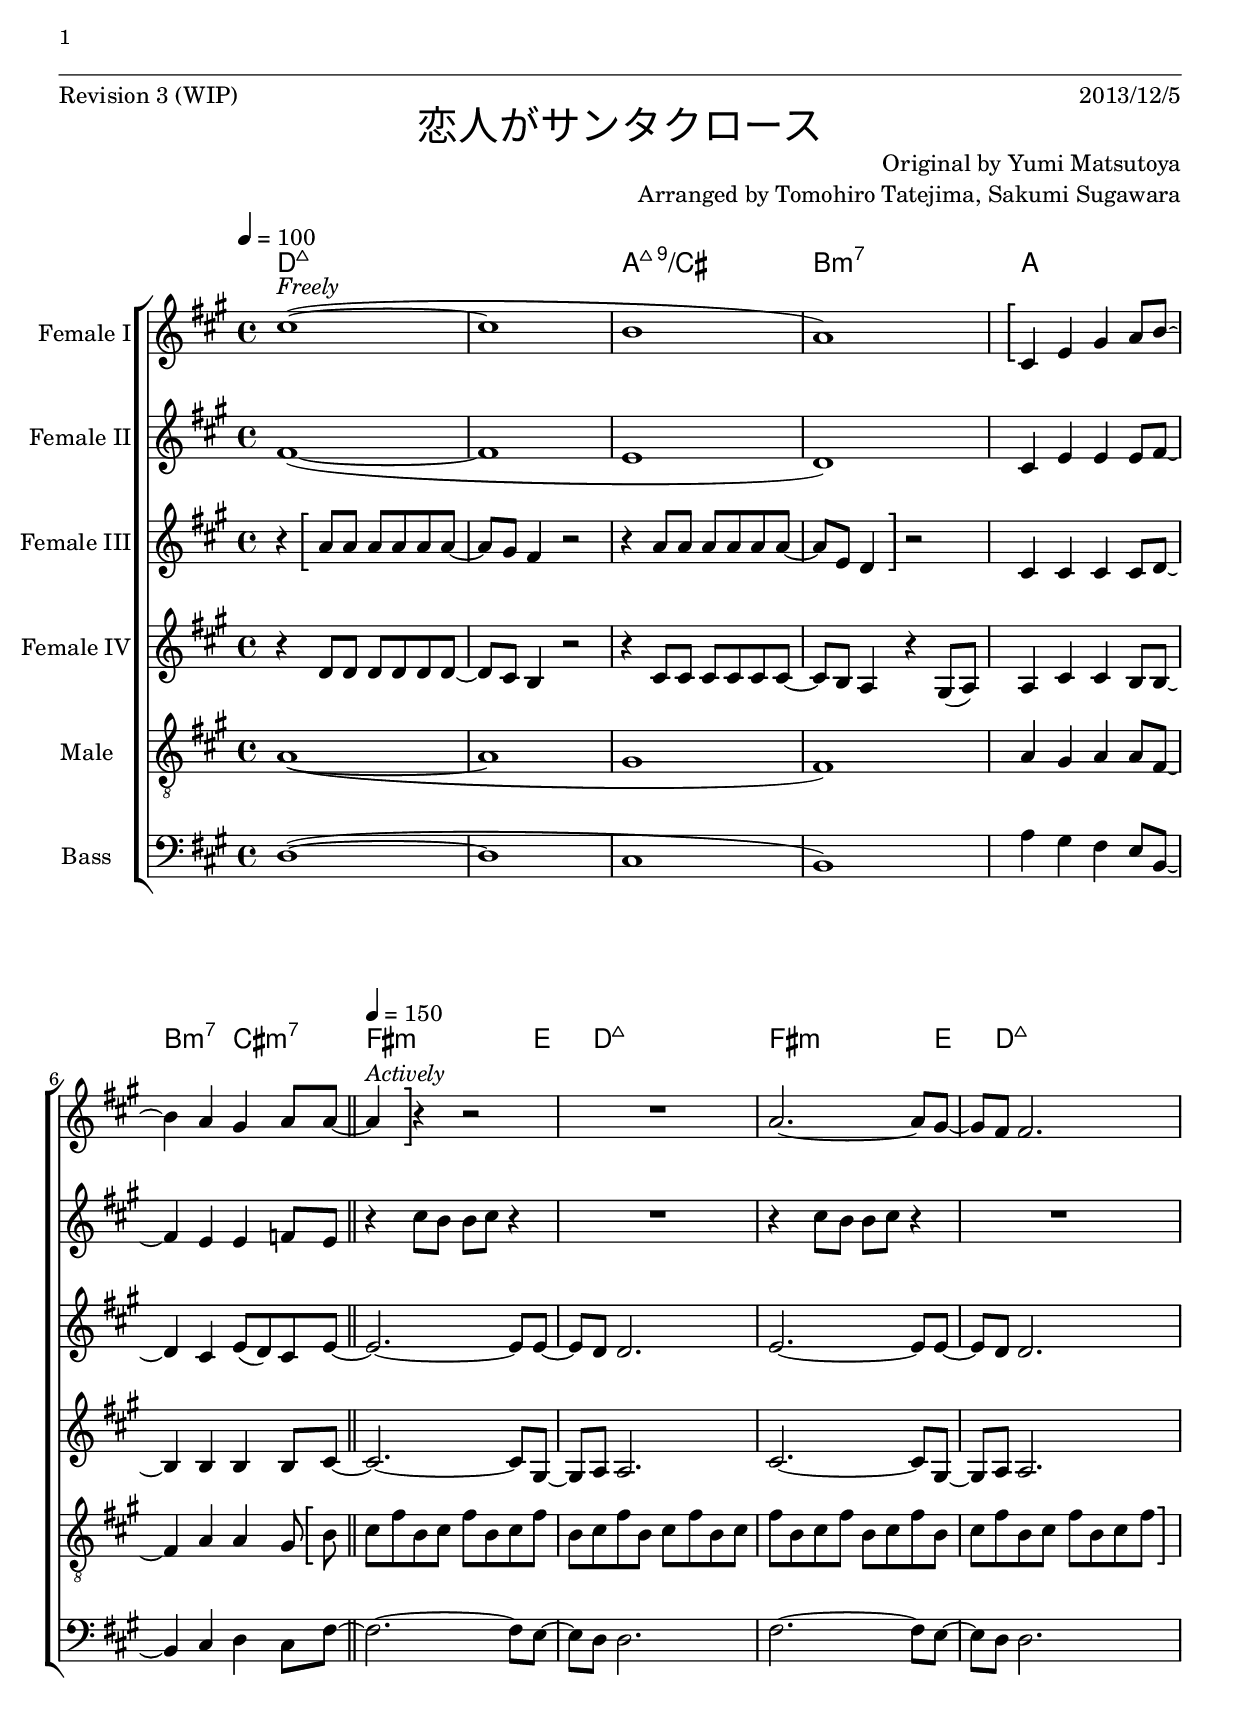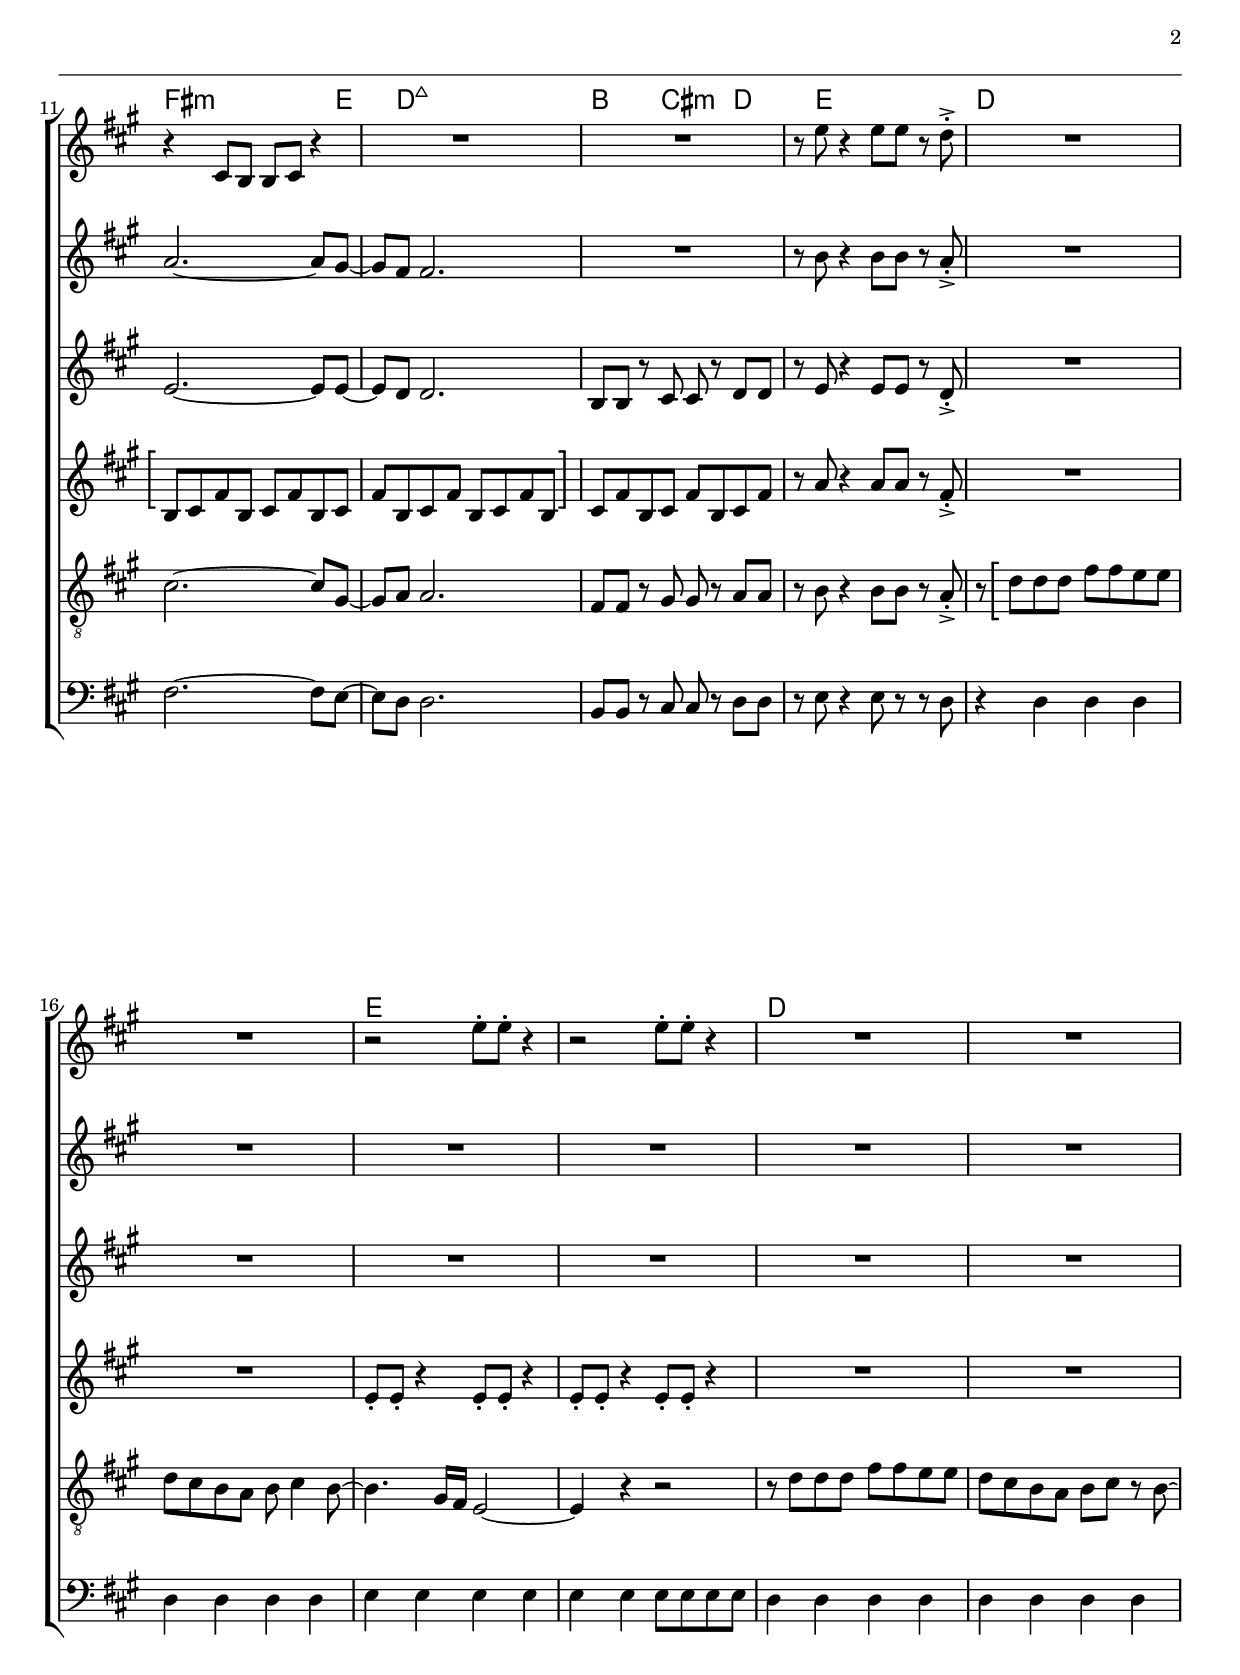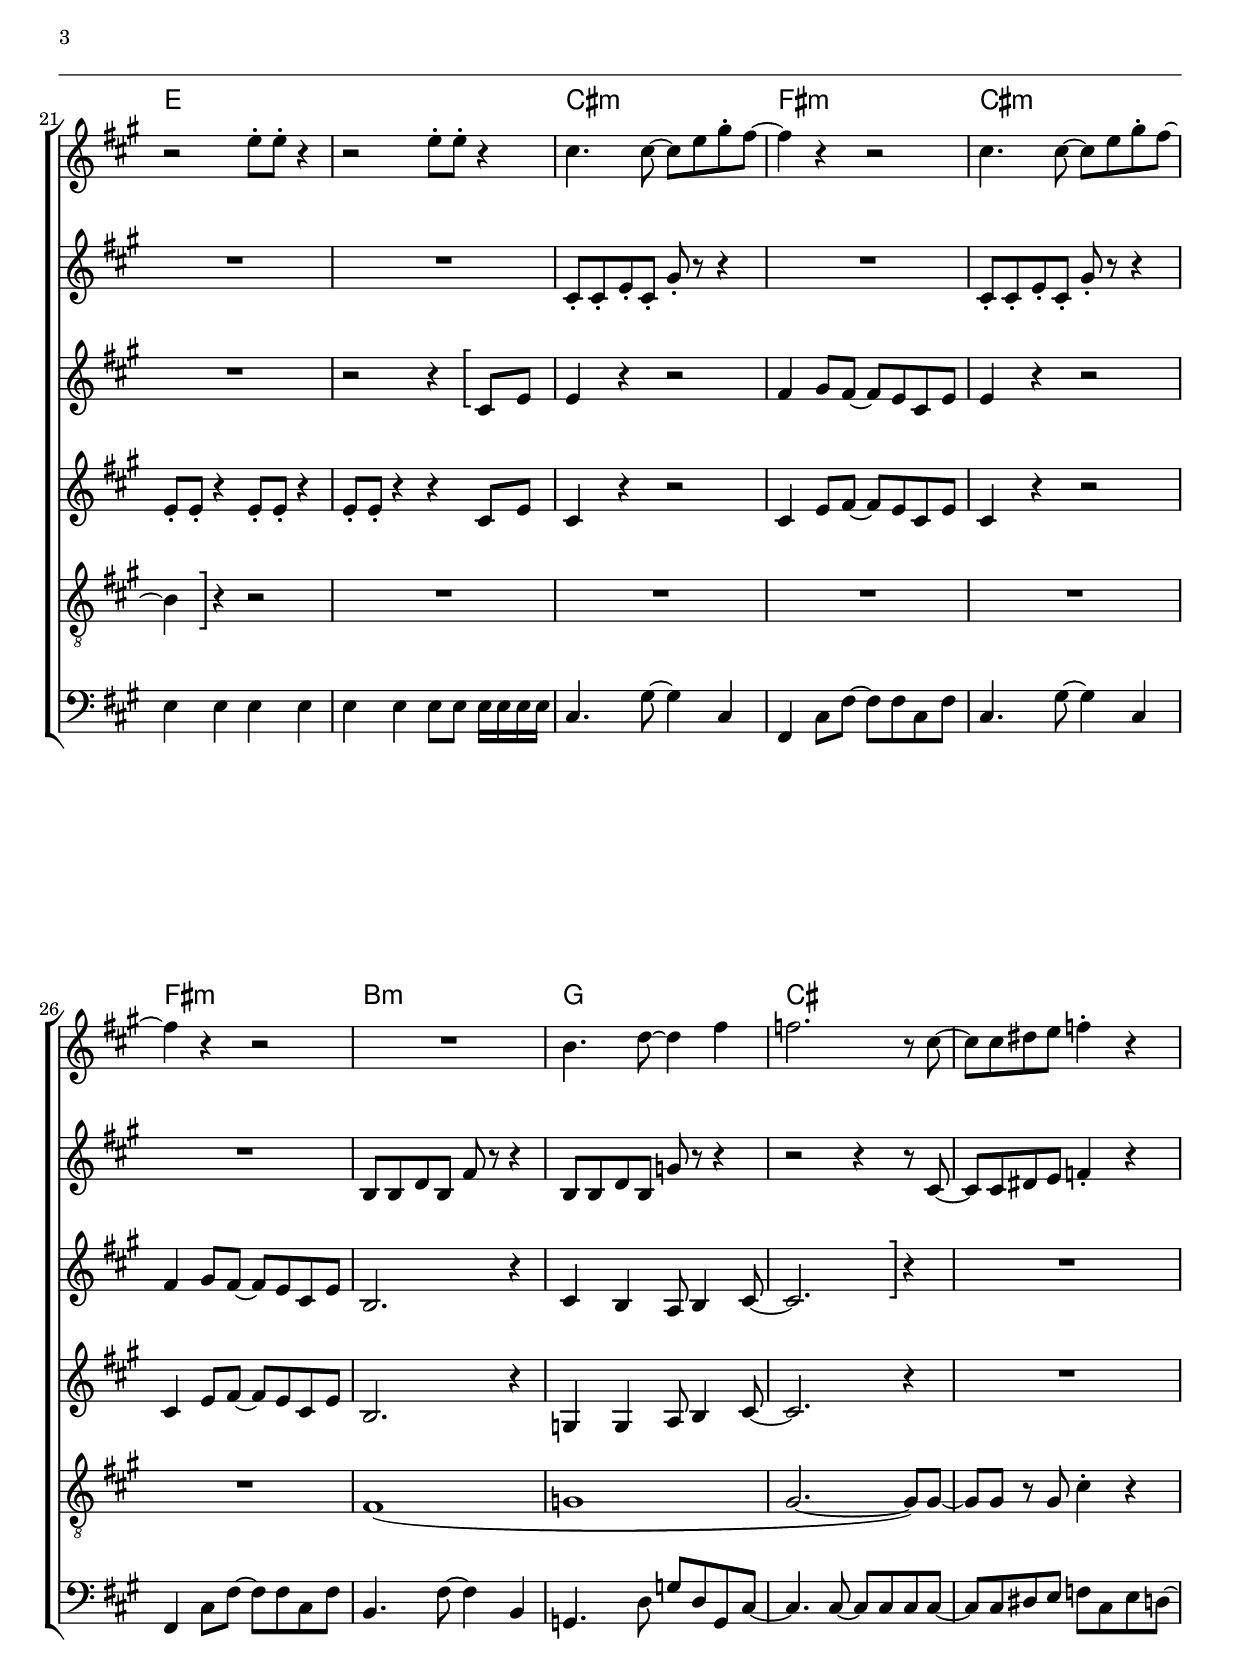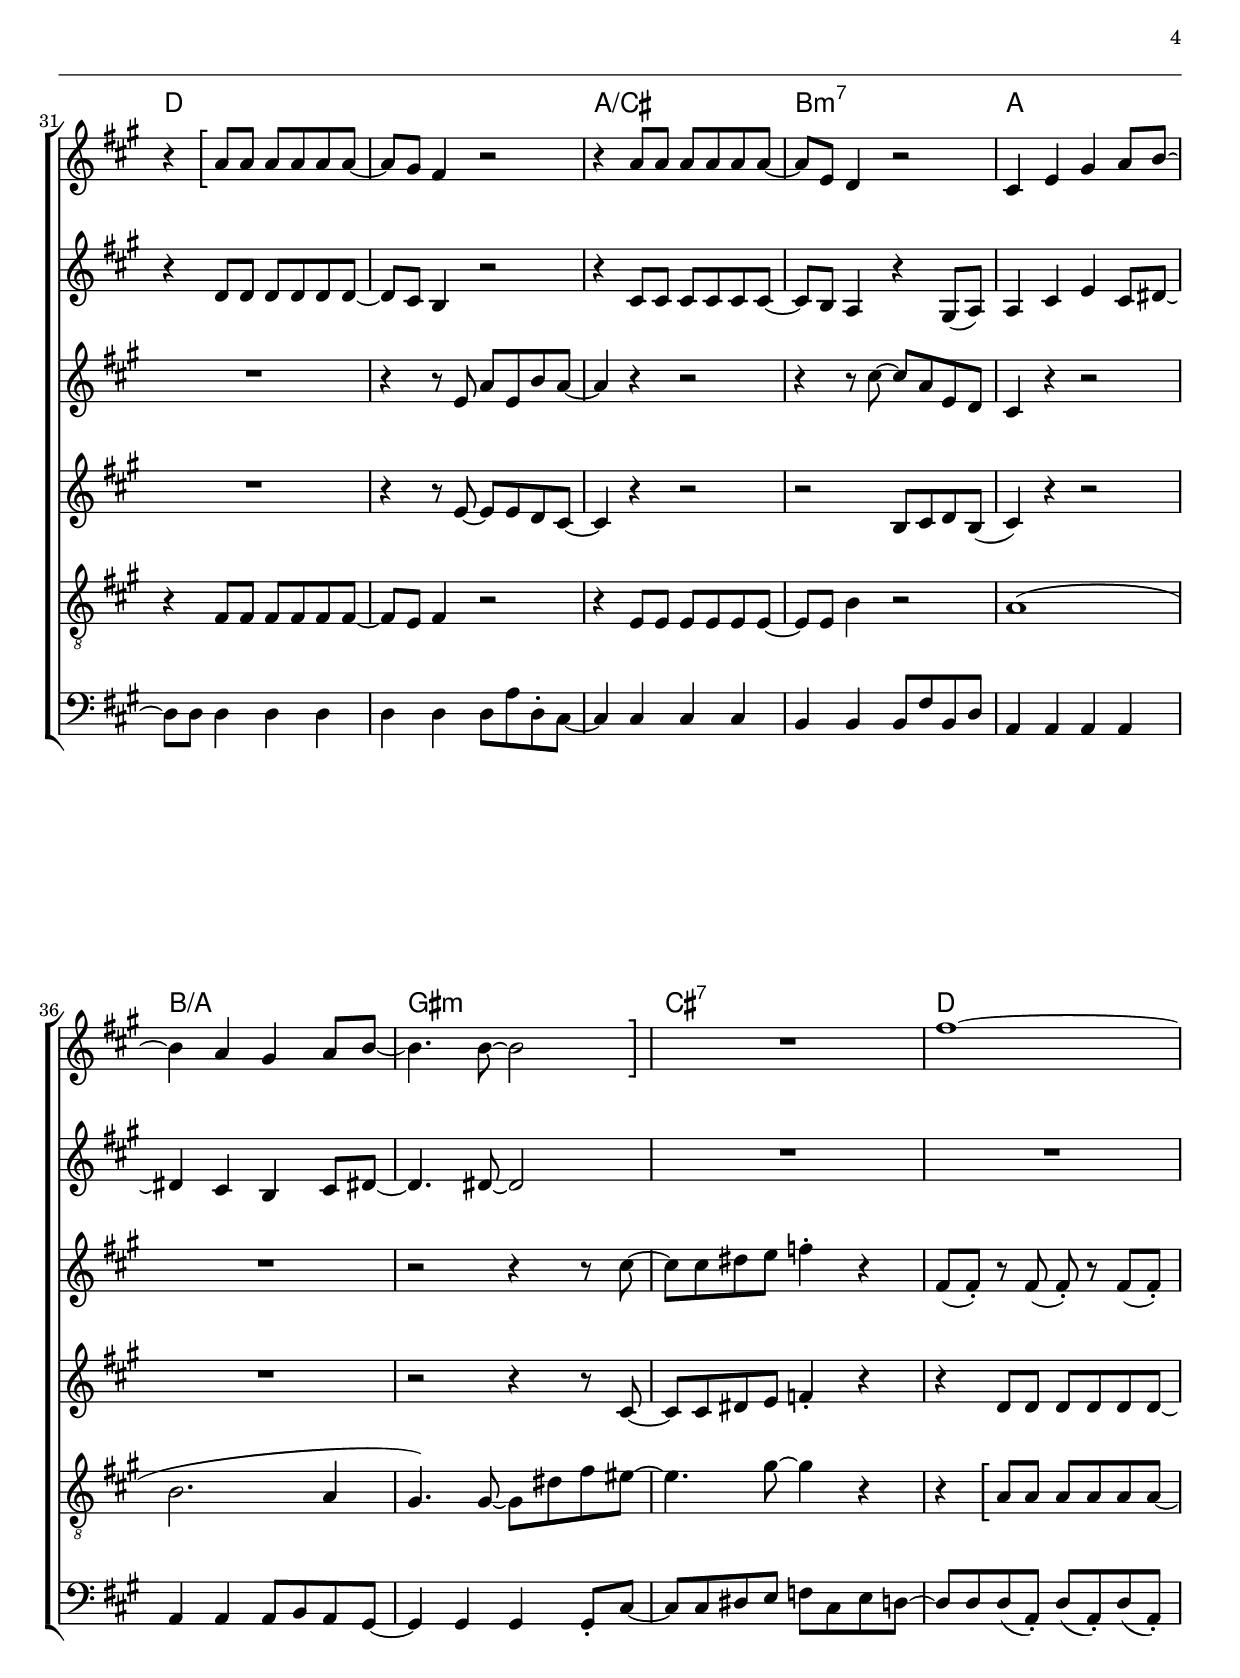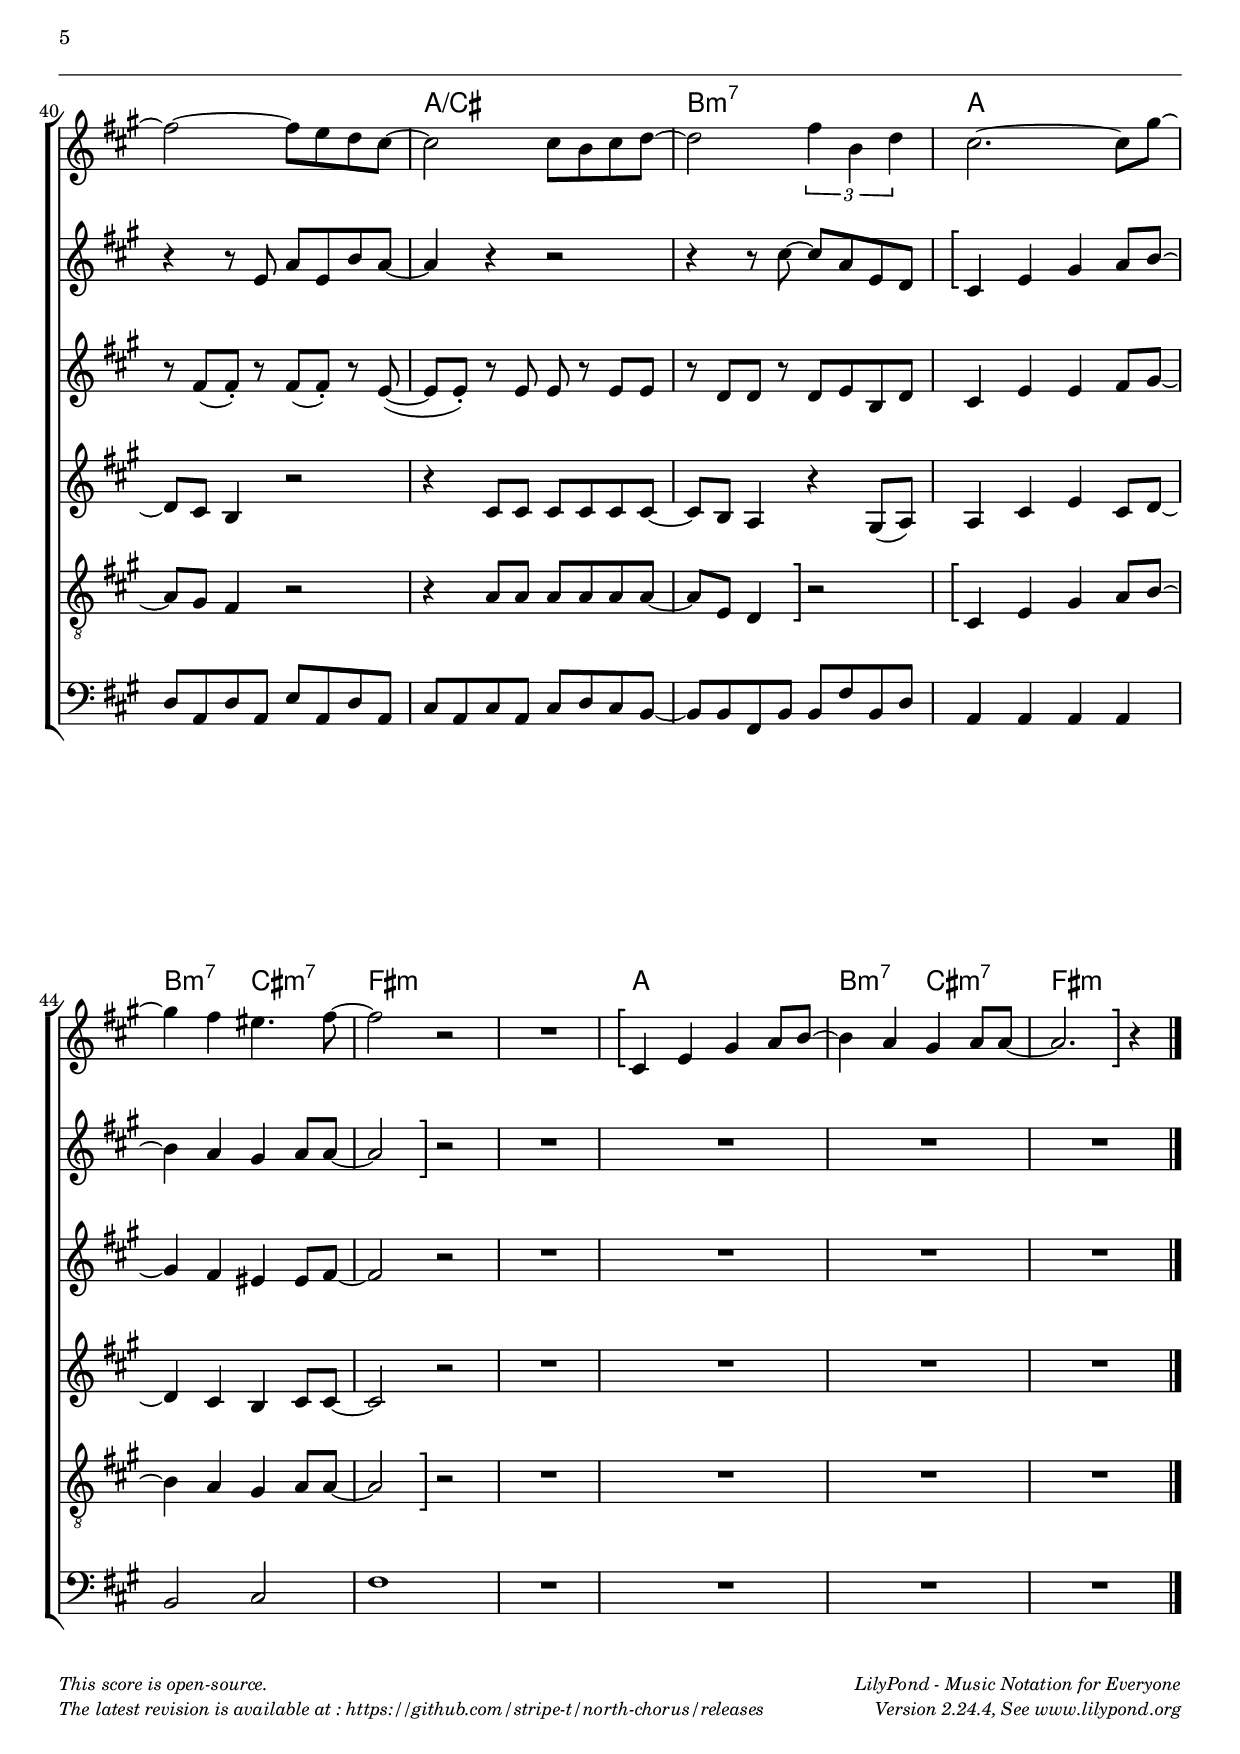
% Template revision 2
%
% For Flescobaldi :
% -*- indent-width: 4; tab-width: 4; indent-tabs: true;

\version "2.16.0"
\include "articulate.ly"


% The below, invented by Mats Bengtsson, creates left and right brackets vertically 
% spanning an entire staff. It is useful for offseting optional passages of music,
% as shown in the example

% The number next to "th" in (th 0.2) controls thickness of the brackets. 
#(define-markup-command (left-bracket layout props) ()
	 "Draw left hand bracket"
	 (let* ((th 0.2) ;; todo: take from GROB
			(width (* 2.5 th)) ;; todo: take from GROB
			(ext '(-2.8 . 2.8))) ;; todo: take line-count into account
		 (ly:bracket Y ext th width)))

leftBracket = {
	\once\override BreathingSign #'text = #(make-left-bracket-markup)
	\once\override BreathingSign #'break-visibility = #end-of-line-invisible
	\once\override BreathingSign #'Y-offset = ##f
	% Trick to print it after barlines and signatures:
	\once\override BreathingSign #'break-align-symbol = #'custos
	\breathe
}


#(define-markup-command (right-bracket layout props) ()
	 "Draw right hand bracket"
	 (let* ((th .2);;todo: take from GROB
			(width (* 2.5 th)) ;; todo: take from GROB
			(ext '(-2.8 . 2.8))) ;; todo: take line-count into account
		 (ly:bracket Y ext th (- width))))

rightBracket = {
	\once\override BreathingSign #'text = #(make-right-bracket-markup)
	\once\override BreathingSign #'Y-offset = ##f
	\breathe
}

\paper {
	bookTitleMarkup = \markup {
		\column {
			\fill-line {
				"Revision 3 (WIP)"
				"2013/12/5"
			}
			\fill-line {
				\override #'(font-name . "IPAex明朝")
				\fontsize #5 "恋人がサンタクロース"
			}
			\fill-line {
				\null
				"Original by Yumi Matsutoya"
			}
			\fill-line {
				\null
				"Arranged by Tomohiro Tatejima, Sakumi Sugawara"
			}
		}
	}
	oddHeaderMarkup = \markup {
		\column {
			\fill-line {
				\fontsize #-1 \fromproperty #'page:page-number-string \null
			}
			\draw-hline
		}

	}
	evenHeaderMarkup = \markup {
		\column {
			\fill-line {
				\null \fontsize #-1 \fromproperty #'page:page-number-string
			}
			\draw-hline
		}
	}

	oddFooterMarkup = \markup {
		\on-the-fly #last-page \column{
			\fontsize #-2 \italic \fill-line {
				\left-column {"This score is open-source." "The latest revision is available at : https://github.com/stripe-t/north-chorus/releases"}
				\right-column {"LilyPond - Music Notation for Everyone" #(string-append "Version " (lilypond-version) ", See www.lilypond.org")}
			}
		}
	}

	evenFooterMarkup = \oddFooterMarkup
}

chord = \chordmode {
	\tempo 4=100
	d1:maj7 | s | a:maj9/cis | b:m7 |
	%a4 e fis:m9 a8:maj9/e b:m | s4 a:maj9/cis e:11/d cis8:7 fis:m |
	a | b2:m7 cis:m7 \bar "||"
	\tempo 4=150
	fis2..:m e8 | s d2..:maj7 | fis2..:m e8 | s d2..:maj7 |
	fis2..:m e8 | s d2..:maj7 | b4. cis4.:m d4 | s8 e s2. |
	%d1 | s | e | s |
	%d | s | e | s |
	%cis:m | fis:m | cis:m | fis:m |
	%b:m | d | g | e |
	d1 | s | e | s |
	d | s | e | s |
	cis:m | fis:m | cis:m | fis:m |
	b:m | g | cis | s |
	d | s | a/cis | b:m7 |
	a | b/a | gis:m | cis:7 |
	d | s | a/cis | b:m7 |
	a | b2:m7 cis:m7 | fis1:m | s2 s |
	a1 | b2:m7 cis:m7 | fis1:m \bar "|."
}

fA = \relative c' {
	\key a \major
	cis'1^\markup {\italic"Freely"}( ~ | cis | b | a) |
	\leftBracket cis,4 e gis a8 b ~ | b4 a gis a8 a ~ |
	a4^\markup {\italic"Actively"} \rightBracket r r2 | R1 | a2. ~ a8 gis ~ | gis fis fis2. |
	r4 cis8 b b cis r4 | R1 | R1 | r8 e' r4 e8 e r d->-. |
	%R1 | R1 | r2 e'8-. e-. r4 | r2 e8-. e-. r4 |
	%R1 | R1 | r2 e8-. e-. r4 | r2 e8-. e-. r4 |
	%R1 | R1 | R1 | R1 |
	%R1 | R1 | R1 | r4 e ~ e4. d8->-. |
	R1 | R1 | r2 e8-. e-. r4 | r2 e8-. e-. r4 |
	R1 | R1 | r2 e8-. e-. r4 | r2 e8-. e-. r4 |
	cis4. cis8 ~ cis e gis-. fis ~ | fis4 r r2 | cis4. cis8 ~ cis e gis-. fis ~ | fis4 r r2 |
	R1 | b,4. d8 ~ d4  fis | f2. r8 cis ~ | cis cis dis e f4-. r |
	r4 \leftBracket a,8 a a a a a ~ | a gis fis4 r2 | r4 a8 a a a a a ~ | a e d4 r2 |
	cis4 e gis a8 b ~ | b4 a gis a8 b ~ | b4. b8 ~ b2 \rightBracket | R1 |
	fis'1 ~ | fis2 ~ fis8 e d cis ~ | cis2 cis8 b cis d ~ | d2 \times 2/3 { fis4 b, d } |
	cis2. ~ cis8 gis' ~ | gis4 fis eis4. fis8 ~ | fis2 r2 | R1 |
	\leftBracket cis,4 e gis a8 b ~ | b4 a gis a8 a ~ | a2. \rightBracket r4 |
}
fAlyric = \lyricmode {
	\set ignoreMelismata = ##t
	\override Lyrics . LyricText #'font-name = "IPAex明朝"
	\override Lyrics . LyricText #'font-size = #-1
}

fB = \relative c' {
	\key a \major
	fis1( ~ | fis | e | d) |
	cis4 e e e8 fis ~ | fis4 e e f8 e |
	r4 cis'8 b b cis r4 | R1 | r4 cis8 b b cis r4 | R1 |
	a2. ~ a8 gis ~ | gis fis fis2. | R1 | r8 b r4 b8 b r a->-. |
	%R1 | R1 | R1 | R1 |
	%R1 | R1 | R1 | r2 r4 cis8 e |
	%e4 r r2 | fis4 gis8 fis ~ fis e cis e | e4 r r2  | fis4 gis8 fis ~ fis e cis e |
	%b2. r4 | cis4 b a8 b4 b8 ~ | b2 r2 | r4 r8 d' ~ d4. d8->-. |
	R1 | R1 | R1 | R1 |
	R1 | R1 | R1 | R1 |
	cis,8-. cis-. e-. cis-. gis'-. r r4 | R1 | cis,8-. cis-. e-. cis-. gis'-. r r4 | R1 |
	b,8 b d b fis' r r4 | b,8 b d b g' r r4 | r2 r4 r8 cis, ~ | cis cis dis e f4-. r |
	r4 d8 d d d d d ~ | d cis b4 r2 | r4 cis8 cis cis cis cis cis ~ | cis b a4 r4 gis8( a) |
	a4 cis e cis8 dis ~ | dis4 cis b cis8 dis ~ | dis4. dis8 ~ dis2 | R1 |
	R1 | r4 r8 e a e b' a ~ | a4 r r2 | r4 r8 cis ~ cis a e d |
	\leftBracket cis4 e gis a8 b ~ | b4 a gis a8 a ~ | a2 \rightBracket r | R1 |
	R1 | R1 | R1 |
}
fBlyric = \lyricmode {
	\set ignoreMelismata = ##t
	\override Lyrics . LyricText #'font-name = "IPAex明朝"
	\override Lyrics . LyricText #'font-size = #-1
}

fC = \relative c'{
	\key a \major
	r4 \leftBracket a'8 a a a a a ~ | a gis fis4 r2 | r4 a8 a a a a a ~ | a e d4 \rightBracket r2 |
	cis4 cis cis cis8 d ~ | d4 cis e8( d) cis e ~ |
	e2. ~ e8 e8 ~ | e d d2. | e2. ~ e8 e8 ~ | e d d2. |
	e2. ~ e8 e8 ~ | e d d2. | b8 b r cis cis r d d | r e r4 e8 e r d->-. |
	%R1 | R1 | R1 | R1 |
	%R1 | R1 | R1 | R1 |
	%cis8-. cis-. e-. cis-. gis'-. r r4 | R1 | cis,8-. cis-. e-. cis-. gis'-. r r4 | R1 |
	%b,8 b d b fis' r r4 | a,8 a d a fis' r r4 | b,8 b d b g' r g e ~ | e r r4 b'4. a8->-. |
	R1 | R1 | R1 | R1 |
	R1 | R1 | R1 | r2 r4 \leftBracket cis8 e |
	e4 r r2 | fis4 gis8 fis ~ fis e cis e | e4 r r2  | fis4 gis8 fis ~ fis e cis e |
	b2. r4 | cis4 b a8 b4 cis8 ~ | cis2. \rightBracket r4 | R1 |
	R1 | r4 r8 e a e b' a ~ | a4 r r2 | r4 r8 cis ~ cis a e d |
	cis4 r r2 | R1 | r2 r4 r8 cis' ~ | cis cis dis e f4-. r |
	fis,8( fis-.) r fis8( fis-.) r fis8( fis-.) | r fis8( fis-.) r fis8( fis-.) r e( ~ | e e-.) r e e r e e | r d d r d e b d |
	cis4 e e fis8 gis ~ | gis4 fis eis eis8 fis ~ | fis2 r2 | R1 |
	R1 | R1 | R1 |
}
fClyric = \lyricmode {
	\set ignoreMelismata = ##t
	\override Lyrics . LyricText #'font-name = "IPAex明朝"
	\override Lyrics . LyricText #'font-size = #-1
}

fD = \relative c'{
	\key a \major
	r4 d8 d d d d d ~ | d cis b4 r2 | r4 cis8 cis cis cis cis cis ~ | cis b a4 r4 gis8( a) |
	a4 cis cis b8 b ~ | b4 b b b8 cis ~ |
	cis2. ~ cis8 gis8 ~ | gis a a2. | cis2. ~ cis8 gis8 ~ | gis a a2. |
	\leftBracket b8 cis fis b, cis fis b, cis | fis b, cis fis b, cis fis b, \rightBracket | cis fis b, cis fis b, cis fis | r a r4 a8 a r fis->-. |
	%r8 d d d fis fis e e | d cis b a b cis4 b8 ~ | b4. gis16 fis e2 ~ | e4 r4 r2 |
	%r8 d' d d fis fis e e | d cis b a b cis8 r b8 ~ | b4 r r2 | R1 |
	%R1 | R1 | R1 | R1 |
	%R1 | R1 | R1 | r2 r8 a'4 d8->-. |
	R1 | R1 | e8-. e-. r4 e8-. e-. r4 | e8-. e-. r4 e8-. e-. r4 |
	R1 | R1 | e8-. e-. r4 e8-. e-. r4 | e8-. e-. r4 r cis8 e |
	cis4 r r2 | cis4 e8 fis ~ fis e cis e | cis4 r r2 | cis4 e8 fis ~ fis e cis e |
	b2. r4 | g4 g a8 b4 cis8 ~ | cis2. r4 | R1 |
	R1 | r4 r8 e ~ e e d cis ~ | cis4 r r2 | r2 b8 cis d b( |
	cis4) r r2 | R1 | r2 r4 r8 cis ~ | cis cis dis e f4-. r |
	r4 d8 d d d d d ~ | d cis b4 r2 | r4 cis8 cis cis cis cis cis ~ | cis b a4 r4 gis8( a) |
	a4 cis e cis8 d ~ | d4 cis b cis8 cis ~ | cis2 r | R1 |
	R1 | R1 | R1 |
}
fDlyric = \lyricmode {
	\set ignoreMelismata = ##t
	\override Lyrics . LyricText #'font-name = "IPAex明朝"
	\override Lyrics . LyricText #'font-size = #-1
}

mA = \relative c {
	\key a \major
	a'1( ~ | a | gis | fis) |
	a4 gis a a8 fis ~ | fis4 a a gis8 \leftBracket b |
	cis fis b, cis fis b, cis fis | b, cis fis b, cis fis b, cis | fis b, cis fis b, cis fis b, | cis fis b, cis fis b, cis fis \rightBracket |
	cis2. ~ cis8 gis8 ~ | gis a a2. | fis8 fis r gis gis r a a | r b r4 b8 b r a->-. |
	%R1 | R1 | e'8-. e-. r4 e8-. e-. r4 | e8-. e-. r4 e8-. e-. r4 |
	%R1 | R1 | e8-. e-. r4 e8-. e-. r4 | e8-. e-. r4 e8-. e-. r4 |
	%R1 | R1 | R1 | R1 |
	%R1 | R1 | R1 | r2 r4 b8 a->-. |
	r8 \leftBracket d d d fis fis e e | d cis b a b cis4 b8 ~ | b4. gis16 fis e2 ~ | e4 r4 r2 |
	r8 d' d d fis fis e e | d cis b a b cis8 r b8 ~ | b4 \rightBracket r r2 | R1 |
	R1 | R1 | R1 | R1 |
	fis1( | g | gis2. ~ gis8) gis ~ | gis gis r gis cis4-. r |
	r4 fis,8 fis fis fis fis fis ~ | fis e fis4 r2 | r4 e8 e e e e e ~ | e e b'4 r2 |
	a1( | b2. a4 | gis4.) gis8 ~ gis dis' fis eis ~ | eis4. gis8 ~ gis4 r |
	r4 \leftBracket a,8 a a a a a ~ | a gis fis4 r2 | r4 a8 a a a a a ~ | a e d4 \rightBracket r2 |
	\leftBracket cis4 e gis a8 b ~ | b4 a gis a8 a ~ | a2 \rightBracket r | R1 |
	R1 | R1 | R1 |
}
mAlyric = \lyricmode {
	\set ignoreMelismata = ##t
	\override Lyrics . LyricText #'font-name = "IPAex明朝"
	\override Lyrics . LyricText #'font-size = #-1
}

mB = \relative c {
	\key a \major
	d1( ~ | d | cis | b) |
	a'4 gis fis e8 b ~ | b4 cis d cis8 fis ~ |
	fis2. ~ fis8 e ~ | e d d2. | fis2. ~ fis8 e ~ | e d d2. |
	fis2. ~ fis8 e ~ | e d d2. | b8 b r cis cis r d d | r e r4 e8 r r d |
	%d4-. d-. d-. d-. | d d d d | e e e e | e4 e e8 e e e |
	%d4 d d d | d d d d | e e e e | e4 e e8 e e16 e e e |
	%cis4. cis8 cis4 r | fis,4 cis'8 fis ~ fis fis cis fis | cis4. cis8 cis4 r | fis,4 cis'8 fis ~ fis fis cis fis |
	%b,4. b8 b4 r | d4. d8 d4 r | g,4 g8 d' g fis f e ~ | e e e e e e e d |
	r4 d d d | d d d d | e e e e | e4 e e8 e e e |
	d4 d d d | d d d d | e e e e | e4 e e8 e e16 e e e |
	cis4. gis'8 ~ gis4 cis, | fis,4 cis'8 fis ~ fis fis cis fis | cis4. gis'8 ~ gis4 cis, | fis,4 cis'8 fis ~ fis fis cis fis |
	b,4. fis'8 ~ fis4 b, | g4. d'8 g d g, cis ~ | cis4. cis8 ~ cis8 cis cis cis ~ | cis cis dis e f cis e d ~ |
	d d d4 d d | d d d8 a' d,-. cis ~ | cis4 cis cis cis | b b b8 fis' b, d |
	a4 a a a | a a a8 b a gis ~ | gis4 gis gis gis8-. cis ~ | cis cis dis e f cis e d ~ |
	d d d( a-.) d( a-.) d( a-.) | d a d a e' a, d a | cis a cis a cis d cis b ~ | b b fis b b fis' b, d |
	a4 a a a | b2 cis | fis1 | R1 |
	R1 | R1 | R1 |
}
mBlyric = \lyricmode {
	\set ignoreMelismata = ##t
	\override Lyrics . LyricText #'font-name = "IPAex明朝"
	\override Lyrics . LyricText #'font-size = #-1
}

\book{
	\score {
		<<
			\new ChordNames {
				\set ChordNames.midiMaximumVolume = #0.0
				\set ChordNames.midiMinimumVolume = #0.0
				\chord
			}
			\new ChoirStaff <<
				\new Staff = "Female1" <<
					\set Staff.instrumentName = "Female I"
					\set Staff.midiInstrument = "flute"
					\clef treble
					\new Voice = "VoiceFemale1" \fA
				>>
				\new Lyrics = "LyricsFemale1"

				\new Staff = "Female2" <<
					\set Staff.instrumentName = "Female II"
					\set Staff.midiInstrument = "flute"
					\clef treble
					\new Voice = "VoiceFemale2" \fB
				>>
				\new Lyrics = "LyricsFemale2"

				\new Staff = "Female3" <<
					\set Staff.instrumentName = "Female III"
					\set Staff.midiInstrument = "clarinet"
					\clef treble
					\new Voice = "VoiceFemale3" \fC
				>>
				\new Lyrics = "LyricsFemale3"

				\new Staff = "Female4" <<
					\set Staff.instrumentName = "Female IV"
					\set Staff.midiInstrument = "clarinet"
					\clef treble
					\new Voice = "VoiceFemale4" \fD
				>>
				\new Lyrics = "LyricsFemale4"

				\new Staff = "Male1" <<
					\set Staff.instrumentName = "Male"
					\set Staff.midiInstrument = "oboe"
					\clef "treble_8"
					\new Voice = "VoiceMale1" \mA
				>>
				\new Lyrics = "LyricsMale1"

				\new Staff = "Male2" <<
					\set Staff.instrumentName = "Bass"
					\set Staff.midiInstrument = "bassoon"
					\clef "bass"
					\new Voice = "VoiceMale2" \mB
				>>
				\new Lyrics = "LyricsMale2"

				\context Lyrics = "LyricsFemale1" {
					\lyricsto "VoiceFemale1" {
						\fAlyric
					}
				}
				\context Lyrics = "LyricsFemale2" {
					\lyricsto "VoiceFemale2" {
						\fBlyric
					}
				}
				\context Lyrics = "LyricsFemale3" {
					\lyricsto "VoiceFemale3" {
						\fClyric
					}
				}
				\context Lyrics = "LyricsFemale4" {
					\lyricsto "VoiceFemale4" {
						\fDlyric
					}
				}
				\context Lyrics = "LyricsMale1" {
					\lyricsto "VoiceMale1" {
						\mAlyric
					}
				}
				\context Lyrics = "LyricsMale2" {
					\lyricsto "VoiceMale2" {
						\mBlyric
					}
				}
			>>
		>>
		\layout {}
		\midi {}
	}
}